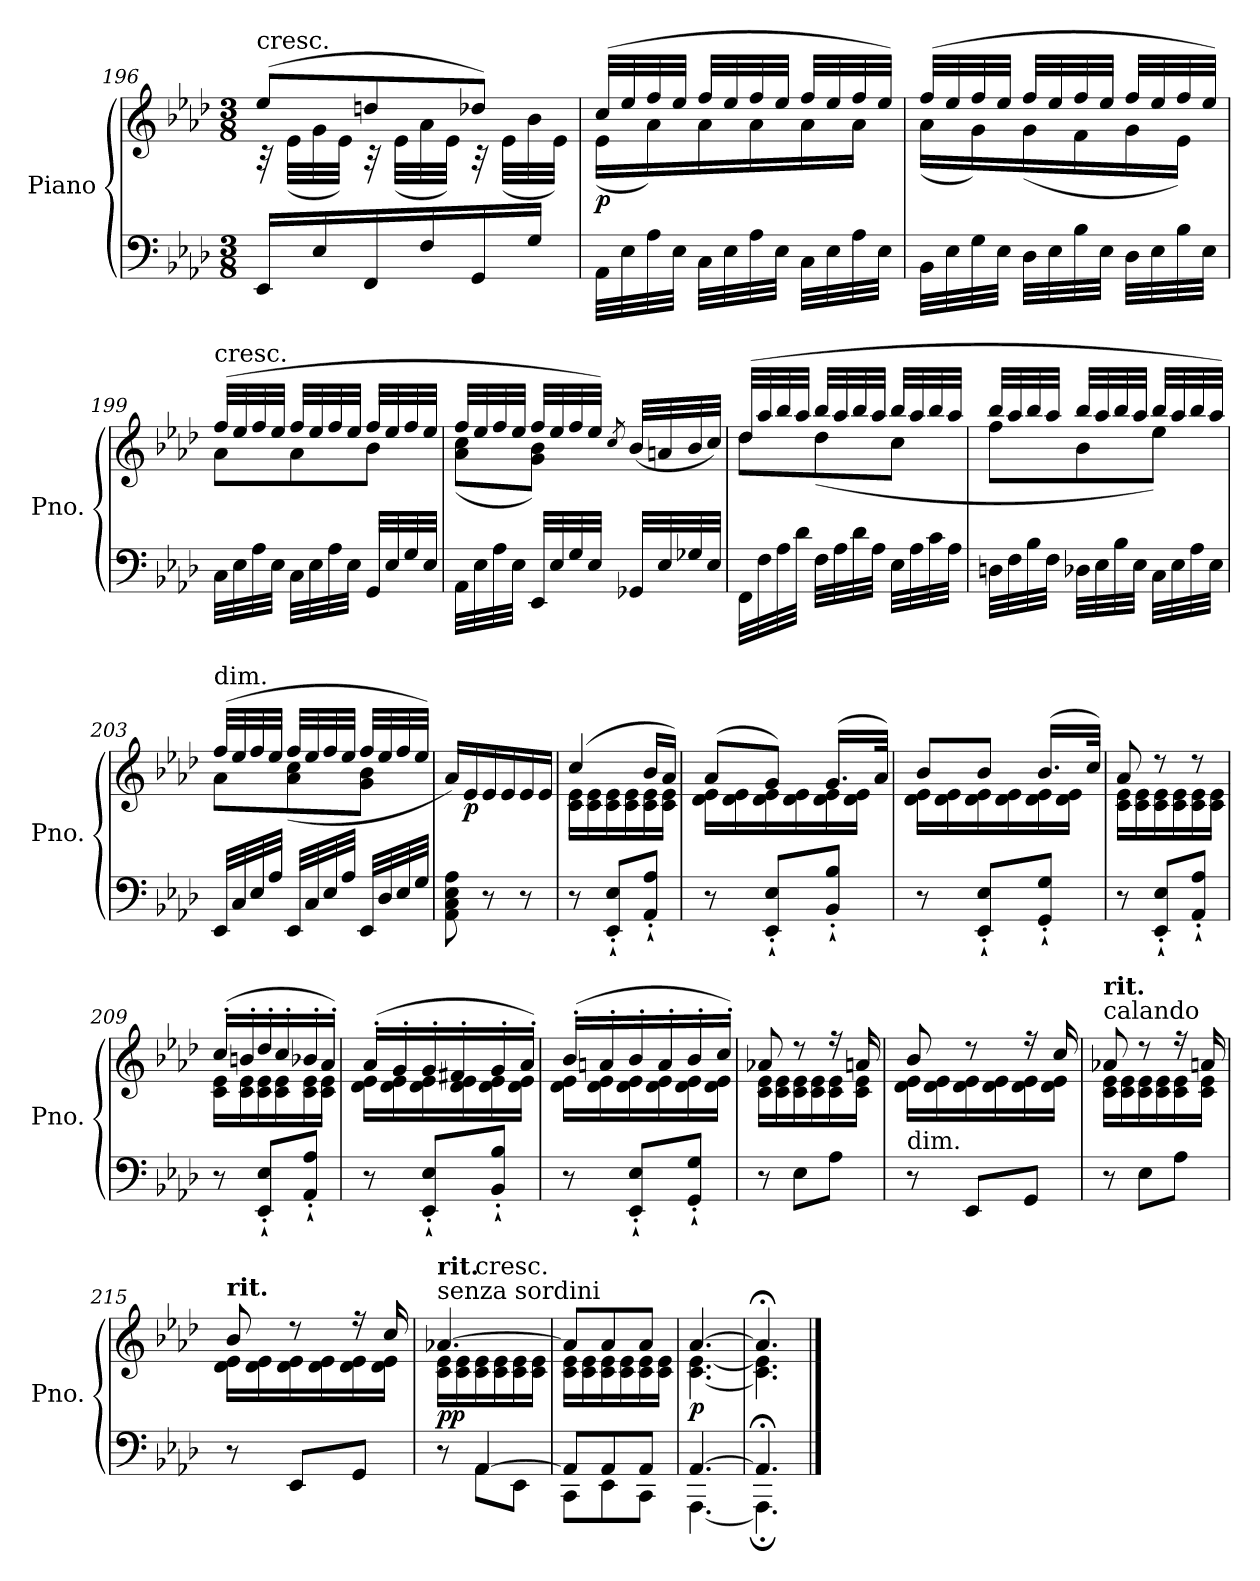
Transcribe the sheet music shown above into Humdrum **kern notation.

**kern	**kern	**dynam
*part1	*part1	*part1
*staff2	*staff1	*staff1/2
*I"Piano	*	*
*I'Pno.	*	*
*clefF4	*clefG2	*
*k[b-e-a-d-]	*k[b-e-a-d-]	*
*A-:	*A-:	*
*M3/8	*M3/8	*
=196	=196	=196
*	*^	*
!	!LO:TX:a:t=cresc.	!	!
16EE-/LL	(>8ee-/L	32r	.
.	.	(<32e-\LLL	.
16E-/	.	32g\	.
.	.	32e-\JJJ)	.
16FF/	8ddn/	32r	.
.	.	(<32e-\LLL	.
16F/	.	32a-\	.
.	.	32e-\JJJ)	.
16GG/	8dd-X/J)	32r	.
.	.	(<32e-\LLL	.
16G/JJ	.	32b-\	.
.	.	32e-\JJJ)	.
=197	=197	=197	=197
!	!	!	!LO:DY:b
32AA-\LLL	(>32cc/LLL	(<16e-\LL	p
32E-\	32ee-/	.	.
32A-\	32ff/	16a-\)	.
32E-\JJJ	32ee-/JJJ	.	.
32C\LLL	32ff/LLL	16a-\	.
32E-\	32ee-/	.	.
32A-\	32ff/	16a-\	.
32E-\JJJ	32ee-/JJJ	.	.
32C\LLL	32ff/LLL	16a-\	.
32E-\	32ee-/	.	.
32A-\	32ff/	16a-\JJ	.
32E-\JJJ	32ee-/JJJ)	.	.
=198	=198	=198	=198
32BB-\LLL	(>32ff/LLL	(<16a-\LL	.
32E-\	32ee-/	.	.
32G\	32ff/	16g\)	.
32E-\JJJ	32ee-/JJJ	.	.
32D-\LLL	32ff/LLL	(<16g\	.
32E-\	32ee-/	.	.
32B-\	32ff/	16f\	.
32E-\JJJ	32ee-/JJJ	.	.
32D-\LLL	32ff/LLL	16g\	.
32E-\	32ee-/	.	.
32B-\	32ff/	16e-\JJ)	.
32E-\JJJ	32ee-/JJJ)	.	.
=199	=199	=199	=199
!	!LO:TX:a:t=cresc.	!	!
32C\LLL	(>32ff/LLL	8a-\L	.
32E-\	32ee-/	.	.
32A-\	32ff/	.	.
32E-\JJJ	32ee-/JJJ	.	.
32C\LLL	32ff/LLL	8a-\	.
32E-\	32ee-/	.	.
32A-\	32ff/	.	.
32E-\JJJ	32ee-/JJJ	.	.
32GG/LLL	32ff/LLL	8b-\J	.
32E-/	32ee-/	.	.
32G/	32ff/	.	.
32E-/JJJ	32ee-/JJJ	.	.
=200	=200	=200	=200
32AA-\LLL	32ff/LLL	(<8a-\ 8cc\L	.
32E-\	32ee-/	.	.
32A-\	32ff/	.	.
32E-\JJJ	32ee-/JJJ	.	.
32EE-/LLL	32ff/LLL	8g\ 8b-\J)	.
32E-/	32ee-/	.	.
32G/	32ff/	.	.
32E-/JJJ	32ee-/JJJ)	.	.
.	8qcc/	.	.
32GG-X/LLL	(>32b-/LLL	8ryy	.
32E-/	32an/	.	.
32G-X/	32b-/	.	.
32E-/JJJ	32cc/JJJ)	.	.
=201	=201	=201	=201
32FF\LLL	(>32dd-/LLL	8dd-\L	.
32F\	32aa-/	.	.
32A-\	32bb-/	.	.
32d-\JJJ	32aa-/JJJ	.	.
32F\LLL	32bb-/LLL	(<8dd-\	.
32A-\	32aa-/	.	.
32d-\	32bb-/	.	.
32A-\JJJ	32aa-/JJJ	.	.
32E-\LLL	32bb-/LLL	8cc\J	.
32A-\	32aa-/	.	.
32c\	32bb-/	.	.
32A-\JJJ	32aa-/JJJ	.	.
=202	=202	=202	=202
32Dn\LLL	32bb-/LLL	8ff\L	.
32F\	32aa-/	.	.
32B-\	32bb-/	.	.
32F\JJJ	32aa-/JJJ	.	.
32D-X\LLL	32bb-/LLL	8b-\	.
32E-\	32aa-/	.	.
32B-\	32bb-/	.	.
32E-\JJJ	32aa-/JJJ	.	.
32C\LLL	32bb-/LLL	8ee-\J)	.
32E-\	32aa-/	.	.
32A-\	32bb-/	.	.
32E-\JJJ	32aa-/JJJ)	.	.
=203	=203	=203	=203
!	!LO:TX:a:t=dim.	!	!
32EE-/LLL	(>32ff/LLL	8a-\L	.
32C/	32ee-/	.	.
32E-/	32ff/	.	.
32A-/JJJ	32ee-/JJJ	.	.
32EE-/LLL	32ff/LLL	(<8a-\ 8cc\	.
32C/	32ee-/	.	.
32E-/	32ff/	.	.
32A-/JJJ	32ee-/JJJ	.	.
32EE-/LLL	32ff/LLL	8g\ 8b-\J	.
32D-/	32ee-/	.	.
32E-/	32ff/	.	.
32G/JJJ	32ee-/JJJ)	.	.
*	*v	*v	*
=204	=204	=204
8AA-\ 8C\ 8E-\ 8A-\	16a-/LL)	.
!	!	!LO:DY:b
.	16e-/	p
8r	16e-/	.
.	16e-/	.
8r	16e-/	.
.	16e-/JJ	.
=205	=205	=205
*	*^	*
8r	(>4cc/	16c\ 16e-\LL	.
.	.	16c\ 16e-\	.
8EE-/'` 8E-/'`L	.	16c\ 16e-\	.
.	.	16c\ 16e-\	.
8AA-/'` 8A-/'`J	16b-/LL	16c\ 16e-\	.
.	16a-/JJ)	16c\ 16e-\JJ	.
=206	=206	=206	=206
8r	(>8a-/L	16d-\ 16e-\LL	.
.	.	16d-\ 16e-\	.
8EE-/'` 8E-/'`L	8g/J)	16d-\ 16e-\	.
.	.	16d-\ 16e-\	.
8BB-/'` 8B-/'`J	(>16.g/LL	16d-\ 16e-\	.
.	.	16d-\ 16e-\JJ	.
.	32a-/JJk)	.	.
=207	=207	=207	=207
8r	8b-/L	16d-\ 16e-\LL	.
.	.	16d-\ 16e-\	.
8EE-/'` 8E-/'`L	8b-/J	16d-\ 16e-\	.
.	.	16d-\ 16e-\	.
8GG/'` 8G/'`J	(>16.b-/LL	16d-\ 16e-\	.
.	.	16d-\ 16e-\JJ	.
.	32cc/JJk)	.	.
=208	=208	=208	=208
8r	8a-/	16c\ 16e-\LL	.
.	.	16c\ 16e-\	.
8EE-/'` 8E-/'`L	8r	16c\ 16e-\	.
.	.	16c\ 16e-\	.
8AA-/'` 8A-/'`J	8r	16c\ 16e-\	.
.	.	16c\ 16e-\JJ	.
=209	=209	=209	=209
8r	(>16cc'/LL	16c\ 16e-\LL	.
.	16bn'/	16c\ 16e-\	.
8EE-/'` 8E-/'`L	16dd-'/	16c\ 16e-\	.
.	16cc'/	16c\ 16e-\	.
8AA-/'` 8A-/'`J	16b-X'/	16c\ 16e-\	.
.	16a-'/JJ)	16c\ 16e-\JJ	.
=210	=210	=210	=210
8r	(>16a-'/LL	16d-\ 16e-\LL	.
.	16g'/	16d-\ 16e-\	.
8EE-/'` 8E-/'`L	16g'/	16d-\ 16e-\	.
.	16f#X'/	16d-\ 16e-\	.
8BB-/'` 8B-/'`J	16g'/	16d-\ 16e-\	.
.	16a-'/JJ)	16d-\ 16e-\JJ	.
=211	=211	=211	=211
8r	(>16b-'/LL	16d-\ 16e-\LL	.
.	16an'/	16d-\ 16e-\	.
8EE-/'` 8E-/'`L	16b-'/	16d-\ 16e-\	.
.	16a'/	16d-\ 16e-\	.
8GG/'` 8G/'`J	16b-'/	16d-\ 16e-\	.
.	16cc'/JJ)	16d-\ 16e-\JJ	.
=212	=212	=212	=212
8r	8a-X/	16c\ 16e-\LL	.
.	.	16c\ 16e-\	.
8E-\L	8r	16c\ 16e-\	.
.	.	16c\ 16e-\	.
8A-\J	16r	16c\ 16e-\	.
.	16an/	16c\ 16e-\JJ	.
=213	=213	=213	=213
!LO:TX:a:t=dim.	!	!	!
8r	8b-/	16d-\ 16e-\LL	.
.	.	16d-\ 16e-\	.
8EE-/L	8r	16d-\ 16e-\	.
.	.	16d-\ 16e-\	.
8GG/J	16r	16d-\ 16e-\	.
.	16cc/	16d-\ 16e-\JJ	.
=214	=214	=214	=214
!	!LO:TX:a:t=calando	!	!
!	!LO:TX:a:B:t=rit.	!	!
8r	8a-X/	16c\ 16e-\LL	.
.	.	16c\ 16e-\	.
8E-\L	8r	16c\ 16e-\	.
.	.	16c\ 16e-\	.
8A-\J	16r	16c\ 16e-\	.
.	16an/	16c\ 16e-\JJ	.
=215	=215	=215	=215
!	!LO:TX:a:B:t=rit.	!	!
8r	8b-/	16d-\ 16e-\LL	.
.	.	16d-\ 16e-\	.
8EE-/L	8r	16d-\ 16e-\	.
.	.	16d-\ 16e-\	.
8GG/J	16r	16d-\ 16e-\	.
.	16cc/	16d-\ 16e-\JJ	.
=216	=216	=216	=216
*^	*	*	*
!	!	!LO:TX:a:t=senza sordini	!	!
!	!	!LO:TX:a:B:t=rit.	!	!
!	!	!	!	!LO:DY:b
8r	8ryy	[4.a-X/	16c\ 16e-\LL	pp
.	.	.	16c\ 16e-\	.
!	!	!	!LO:TX:a:t=cresc.	!
[4AA-/	8AA-\L	.	16c\ 16e-\	.
.	.	.	16c\ 16e-\	.
.	8EE-\J	.	16c\ 16e-\	.
.	.	.	16c\ 16e-\JJ	.
=217	=217	=217	=217	=217
8AA-/L]	8CC\L	8a-/L]	16c\ 16e-\LL	.
.	.	.	16c\ 16e-\	.
8AA-/	8EE-\	8a-/	16c\ 16e-\	.
.	.	.	16c\ 16e-\	.
8AA-/J	8CC\J	8a-/J	16c\ 16e-\	.
.	.	.	16c\ 16e-\JJ	.
=218	=218	=218	=218	=218
!	!	!	!	!LO:DY:b
[4.AA-/	[4.AAA-\	[4.a-/	[4.c\ [4.e-\	p
=219	=219	=219	=219	=219
4.AA-;</]	4.AAA-;\]	4.a-;</]	4.c\] 4.e-\]	.
*v	*v	*	*	*
*	*v	*v	*
==	==	==
*-	*-	*-
